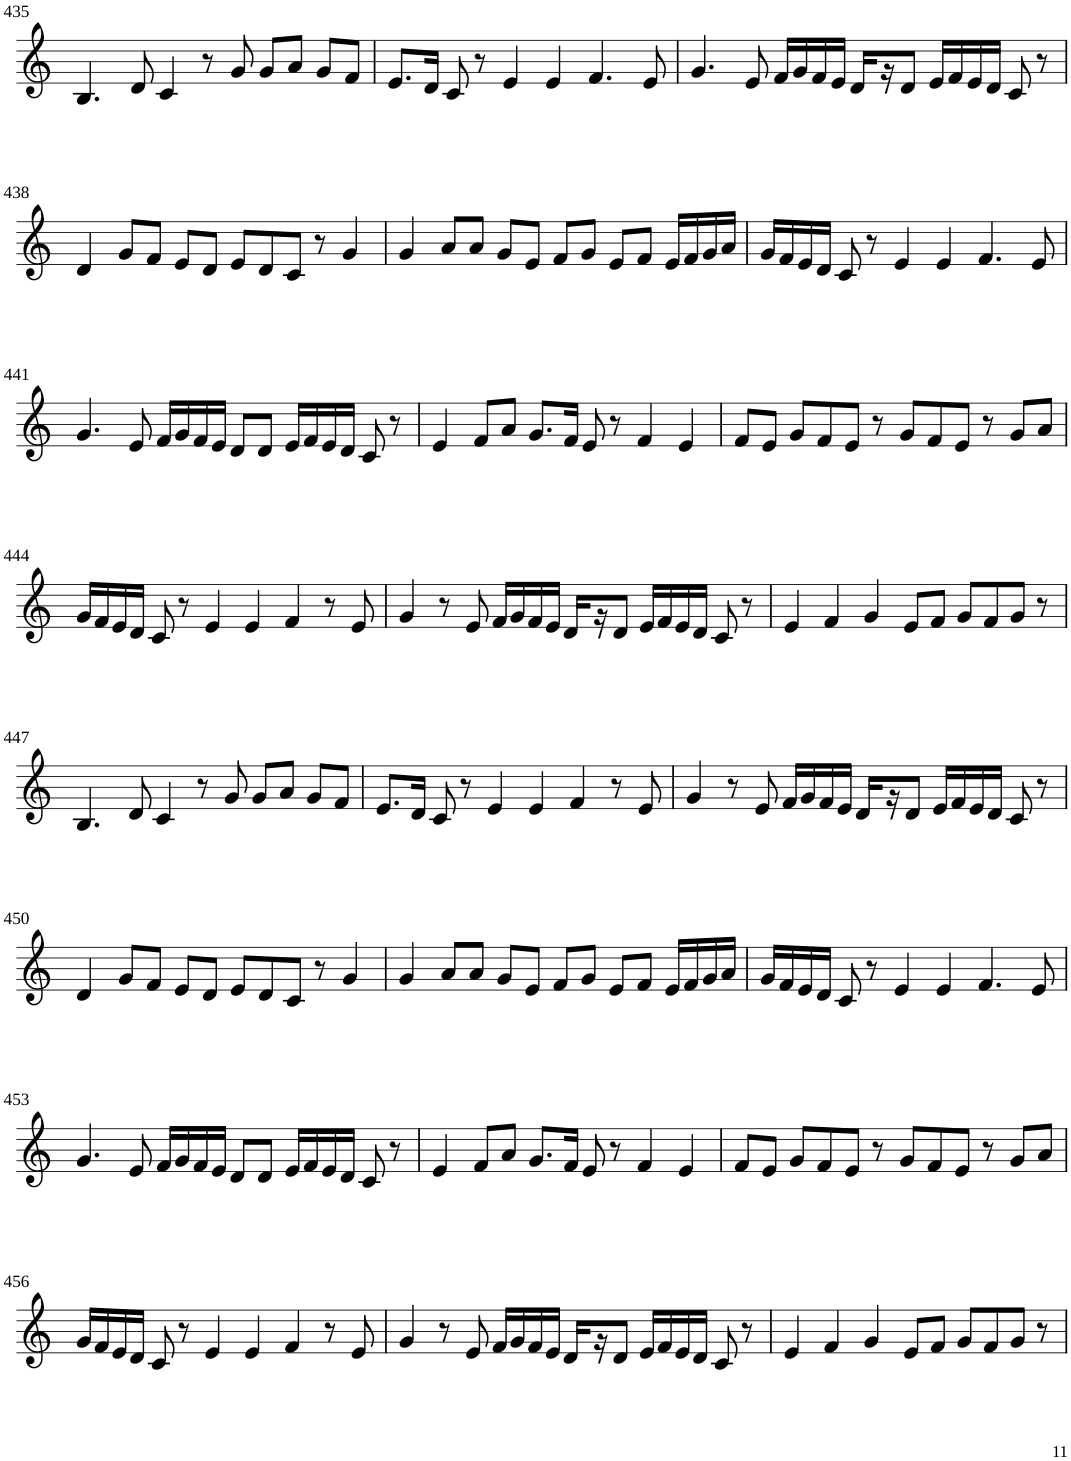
**kern
*part1
*staff1
*I"Violin
!!LO:PB:g=z
*clefG2
*k[]
*M6/4
=435
4.B/
8d/
4c/
8r
8g/
8g/L
8a/J
8g/L
8f/J
=436
8.e/L
16d/Jk
8c/
8r
4e/
4e/
4.f/
8e/
=437
4.g/
8e/
16f/LL
16g/
16f/
16e/JJ
16d/LL
16r
8d/J
16e/LL
16f/
16e/
16d/JJ
8c/
8r
!!LO:LB:g=z
=438
4d/
8g/L
8f/J
8e/L
8d/J
8e/L
8d/
8c/J
8r
4g/
=439
4g/
8a/L
8a/J
8g/L
8e/J
8f/L
8g/J
8e/L
8f/J
16e/LL
16f/
16g/
16a/JJ
=440
16g/LL
16f/
16e/
16d/JJ
8c/
8r
4e/
4e/
4.f/
8e/
!!LO:LB:g=z
=441
4.g/
8e/
16f/LL
16g/
16f/
16e/JJ
8d/L
8d/J
16e/LL
16f/
16e/
16d/JJ
8c/
8r
=442
4e/
8f/L
8a/J
8.g/L
16f/Jk
8e/
8r
4f/
4e/
=443
8f/L
8e/J
8g/L
8f/
8e/J
8r
8g/L
8f/
8e/J
8r
8g/L
8a/J
!!LO:LB:g=z
=444
16g/LL
16f/
16e/
16d/JJ
8c/
8r
4e/
4e/
4f/
8r
8e/
=445
4g/
8r
8e/
16f/LL
16g/
16f/
16e/JJ
16d/LL
16r
8d/J
16e/LL
16f/
16e/
16d/JJ
8c/
8r
=446
4e/
4f/
4g/
8e/L
8f/J
8g/L
8f/
8g/J
8r
!!LO:LB:g=z
=447
4.B/
8d/
4c/
8r
8g/
8g/L
8a/J
8g/L
8f/J
=448
8.e/L
16d/Jk
8c/
8r
4e/
4e/
4f/
8r
8e/
=449
4g/
8r
8e/
16f/LL
16g/
16f/
16e/JJ
16d/LL
16r
8d/J
16e/LL
16f/
16e/
16d/JJ
8c/
8r
!!LO:LB:g=z
=450
4d/
8g/L
8f/J
8e/L
8d/J
8e/L
8d/
8c/J
8r
4g/
=451
4g/
8a/L
8a/J
8g/L
8e/J
8f/L
8g/J
8e/L
8f/J
16e/LL
16f/
16g/
16a/JJ
=452
16g/LL
16f/
16e/
16d/JJ
8c/
8r
4e/
4e/
4.f/
8e/
!!LO:LB:g=z
=453
4.g/
8e/
16f/LL
16g/
16f/
16e/JJ
8d/L
8d/J
16e/LL
16f/
16e/
16d/JJ
8c/
8r
=454
4e/
8f/L
8a/J
8.g/L
16f/Jk
8e/
8r
4f/
4e/
=455
8f/L
8e/J
8g/L
8f/
8e/J
8r
8g/L
8f/
8e/J
8r
8g/L
8a/J
!!LO:LB:g=z
=456
16g/LL
16f/
16e/
16d/JJ
8c/
8r
4e/
4e/
4f/
8r
8e/
=457
4g/
8r
8e/
16f/LL
16g/
16f/
16e/JJ
16d/LL
16r
8d/J
16e/LL
16f/
16e/
16d/JJ
8c/
8r
=458
4e/
4f/
4g/
8e/L
8f/J
8g/L
8f/
8g/J
8r
=
*-
